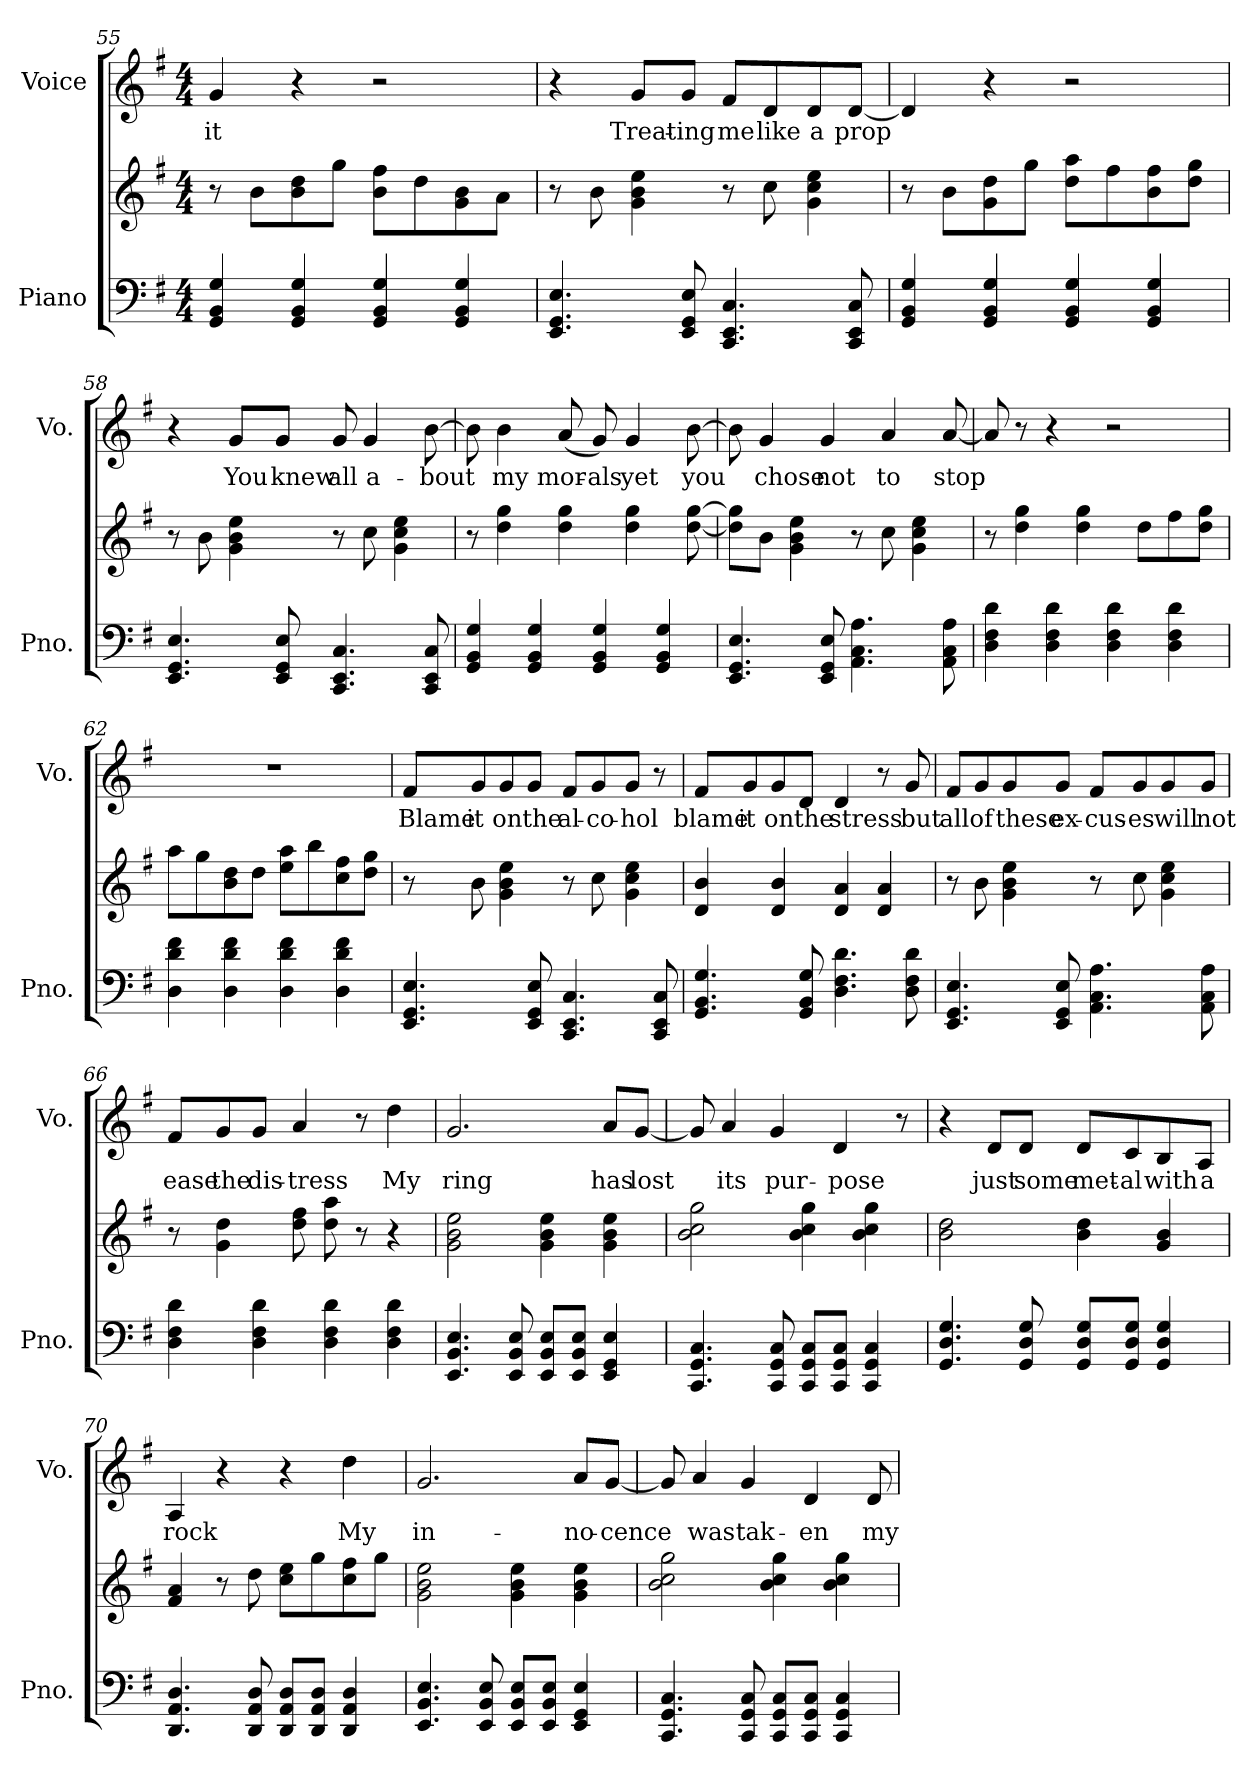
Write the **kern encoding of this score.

**kern	**kern	**kern	**text
*part2	*part2	*part1	*part1
*staff3	*staff2	*staff1	*staff1
*I"Piano	*	*I"Voice	*
*I'Pno.	*	*I'Vo.	*
*clefF4	*clefG2	*clefG2	*
*k[f#]	*k[f#]	*k[f#]	*
*M4/4	*M4/4	*M4/4	*
=55	=55	=55	=55
4GG/ 4BB/ 4G/	8r	4g/	it
.	8b\L	.	.
4GG/ 4BB/ 4G/	8b\ 8dd\	4r	.
.	8gg\J	.	.
4GG/ 4BB/ 4G/	8b\ 8ff#\L	2r	.
.	8dd\	.	.
4GG/ 4BB/ 4G/	8g\ 8b\	.	.
.	8a\J	.	.
=56	=56	=56	=56
4.EE/ 4.GG/ 4.E/	8r	4r	.
.	8b\	.	.
.	4g\ 4b\ 4ee\	8g/L	Treat-
8EE/ 8GG/ 8E/	.	8g/J	-ing
4.CC/ 4.EE/ 4.C/	8r	8f#/L	me
.	8cc\	8d/	like
.	4g\ 4cc\ 4ee\	8d/	a
8CC/ 8EE/ 8C/	.	[8d/J	prop
!!LO:PB:g=z
=57	=57	=57	=57
4GG/ 4BB/ 4G/	8r	4d/]	.
.	8b\L	.	.
4GG/ 4BB/ 4G/	8g\ 8dd\	4r	.
.	8gg\J	.	.
4GG/ 4BB/ 4G/	8dd\ 8aa\L	2r	.
.	8ff#\	.	.
4GG/ 4BB/ 4G/	8b\ 8ff#\	.	.
.	8dd\ 8gg\J	.	.
=58	=58	=58	=58
4.EE/ 4.GG/ 4.E/	8r	4r	.
.	8b\	.	.
.	4g\ 4b\ 4ee\	8g/L	You
8EE/ 8GG/ 8E/	.	8g/J	knew
4.CC/ 4.EE/ 4.C/	8r	8g/	all
.	8cc\	4g/	a-
.	4g\ 4cc\ 4ee\	.	.
8CC/ 8EE/ 8C/	.	[8b\	-bout
=59	=59	=59	=59
4GG/ 4BB/ 4G/	8r	8b\]	.
.	4dd\ 4gg\	4b\	my
4GG/ 4BB/ 4G/	.	.	.
.	4dd\ 4gg\	(8a/	mor-
4GG/ 4BB/ 4G/	.	8g/)	-als
.	4dd\ 4gg\	4g/	yet
4GG/ 4BB/ 4G/	.	.	.
.	[8dd\ [8gg\	[8b\	you
=60	=60	=60	=60
4.EE/ 4.GG/ 4.E/	8dd\] 8gg\]L	8b\]	.
.	8b\J	4g/	chose
.	4g\ 4b\ 4ee\	.	.
8EE/ 8GG/ 8E/	.	4g/	not
4.AA\ 4.C\ 4.A\	8r	.	.
.	8cc\	4a/	to
.	4g\ 4cc\ 4ee\	.	.
8AA\ 8C\ 8A\	.	[8a/	stop
!!LO:LB:g=z
=61	=61	=61	=61
4D\ 4F#\ 4d\	8r	8a/]	.
.	4dd\ 4gg\	8r	.
4D\ 4F#\ 4d\	.	4r	.
.	4dd\ 4gg\	.	.
4D\ 4F#\ 4d\	.	2r	.
.	8dd\L	.	.
4D\ 4F#\ 4d\	8ff#\	.	.
.	8dd\ 8gg\J	.	.
=62	=62	=62	=62
4D\ 4d\ 4f#\	8aa\L	1r	.
.	8gg\	.	.
4D\ 4d\ 4f#\	8b\ 8dd\	.	.
.	8dd\J	.	.
4D\ 4d\ 4f#\	8ee\ 8aa\L	.	.
.	8bb\	.	.
4D\ 4d\ 4f#\	8cc\ 8ff#\	.	.
.	8dd\ 8gg\J	.	.
=63	=63	=63	=63
4.EE/ 4.GG/ 4.E/	8r	8f#/L	Blame
.	8b\	8g/	it
.	4g\ 4b\ 4ee\	8g/	on
8EE/ 8GG/ 8E/	.	8g/J	the
4.CC/ 4.EE/ 4.C/	8r	8f#/L	al-
.	8cc\	8g/	-co-
.	4g\ 4cc\ 4ee\	8g/J	-hol
8CC/ 8EE/ 8C/	.	8r	.
=64	=64	=64	=64
4.GG/ 4.BB/ 4.G/	4d/ 4b/	8f#/L	blame
.	.	8g/	it
.	4d/ 4b/	8g/	on
8GG/ 8BB/ 8G/	.	8d/J	the
4.D\ 4.F#\ 4.d\	4d/ 4a/	4d/	stress
.	4d/ 4a/	8r	.
8D\ 8F#\ 8d\	.	8g/	but
!!LO:LB:g=z
=65	=65	=65	=65
4.EE/ 4.GG/ 4.E/	8r	8f#/L	all
.	8b\	8g/	of
.	4g\ 4b\ 4ee\	8g/	these
8EE/ 8GG/ 8E/	.	8g/J	ex-
4.AA\ 4.C\ 4.A\	8r	8f#/L	-cus-
.	8cc\	8g/	-es
.	4g\ 4cc\ 4ee\	8g/	will
8AA\ 8C\ 8A\	.	8g/J	not
=66	=66	=66	=66
4D\ 4F#\ 4d\	8r	8f#/L	ease
.	4g\ 4dd\	8g/	the
4D\ 4F#\ 4d\	.	8g/J	dis-
.	8dd\ 8ff#\	4a/	-tress
4D\ 4F#\ 4d\	8dd\ 8aa\	.	.
.	8r	8r	.
4D\ 4F#\ 4d\	4r	4dd\	My
=67	=67	=67	=67
4.EE/ 4.BB/ 4.E/	2g\ 2b\ 2ee\	2.g/	ring
8EE/ 8BB/ 8E/	.	.	.
8EE/ 8BB/ 8E/L	4g\ 4b\ 4ee\	.	.
8EE/ 8BB/ 8E/J	.	.	.
4EE/ 4GG/ 4E/	4g\ 4b\ 4ee\	8a/L	has
.	.	[8g/J	lost
!!LO:PB:g=z
=68	=68	=68	=68
4.CC/ 4.GG/ 4.C/	2b\ 2cc\ 2gg\	8g/]	.
.	.	4a/	its
8CC/ 8GG/ 8C/	.	4g/	pur-
8CC/ 8GG/ 8C/L	4b\ 4cc\ 4gg\	.	.
8CC/ 8GG/ 8C/J	.	4d/	-pose
4CC/ 4GG/ 4C/	4b\ 4cc\ 4gg\	.	.
.	.	8r	.
=69	=69	=69	=69
4.GG/ 4.D/ 4.G/	2b\ 2dd\	4r	.
.	.	8d/L	just
8GG/ 8D/ 8G/	.	8d/J	some
8GG/ 8D/ 8G/L	4b\ 4dd\	8d/L	met-
8GG/ 8D/ 8G/J	.	8c/	-al
4GG/ 4D/ 4G/	4g/ 4b/	8B/	with
.	.	8A/J	a
=70	=70	=70	=70
4.DD/ 4.AA/ 4.D/	4f#/ 4a/	4A/	rock
.	8r	4r	.
8DD/ 8AA/ 8D/	8dd\	.	.
8DD/ 8AA/ 8D/L	8cc\ 8ee\L	4r	.
8DD/ 8AA/ 8D/J	8gg\	.	.
4DD/ 4AA/ 4D/	8cc\ 8ff#\	4dd\	My
.	8gg\J	.	.
!!LO:LB:g=z
=71	=71	=71	=71
4.EE/ 4.BB/ 4.E/	2g\ 2b\ 2ee\	2.g/	in-
8EE/ 8BB/ 8E/	.	.	.
8EE/ 8BB/ 8E/L	4g\ 4b\ 4ee\	.	.
8EE/ 8BB/ 8E/J	.	.	.
4EE/ 4GG/ 4E/	4g\ 4b\ 4ee\	8a/L	-no-
.	.	[8g/J	-cence
=72	=72	=72	=72
4.CC/ 4.GG/ 4.C/	2b\ 2cc\ 2gg\	8g/]	.
.	.	4a/	was
8CC/ 8GG/ 8C/	.	4g/	tak-
8CC/ 8GG/ 8C/L	4b\ 4cc\ 4gg\	.	.
8CC/ 8GG/ 8C/J	.	4d/	-en
4CC/ 4GG/ 4C/	4b\ 4cc\ 4gg\	.	.
.	.	8d/	my
=	=	=	=
*-	*-	*-	*-
